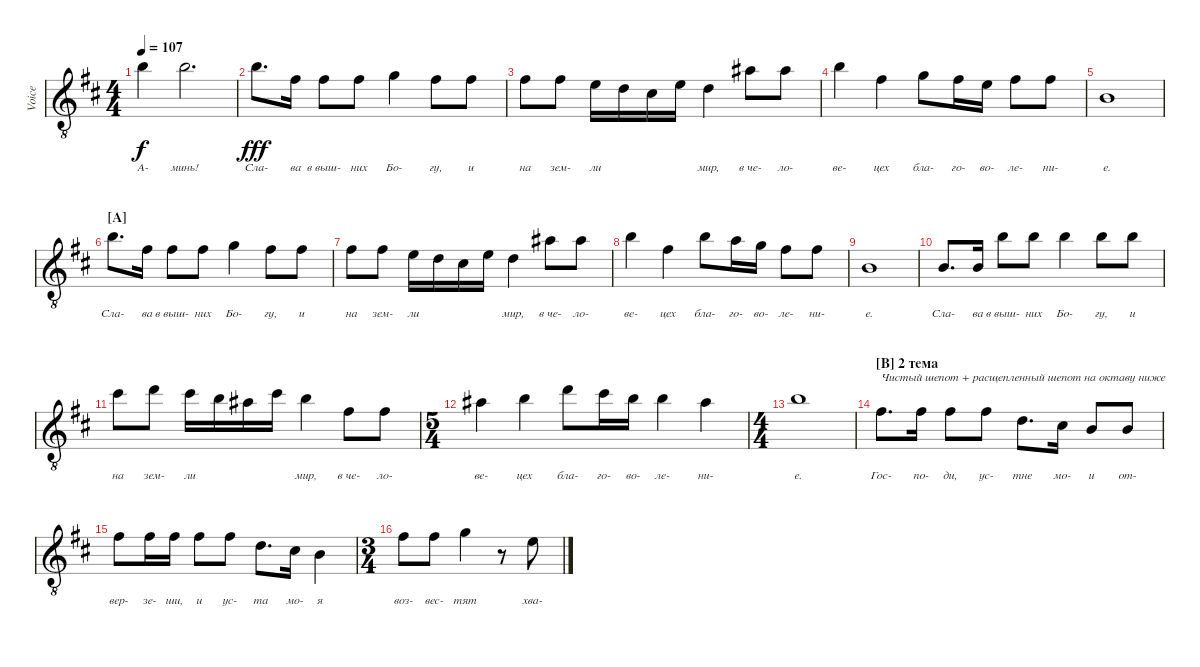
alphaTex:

\bracketExtendMode groupsimilarinstruments
\track ("Voice" "Voice") {mute multiBarRest instrument choiraahs}
\staff {score}
\tuning (E4 B3 G3 D3 A2 E2)
\ts (4 4)
\tempo 107
\clef g2
\ottava 8vb
\ks bminor
7.1{acc forcenatural}.4{lyrics (0 "А-") lyrics (1 "") lyrics (2 "") lyrics (3 "") lyrics (4 "") dy f instrument choiraahs beam Down} 7.1{acc forcenatural}.2{d lyrics (0 "минь!") lyrics (1 "") lyrics (2 "") lyrics (3 "") lyrics (4 "") beam Down} |
7.1{acc forcenatural}.8{d lyrics (0 "Сла-") lyrics (1 "") lyrics (2 "") lyrics (3 "") lyrics (4 "") dy fff beam Down} 2.1{acc #}.16{lyrics (0 "ва") lyrics (1 "") lyrics (2 "") lyrics (3 "") lyrics (4 "") beam Down} 2.1{acc #}.8{lyrics (0 "в выш-") lyrics (1 "") lyrics (2 "") lyrics (3 "") lyrics (4 "") beam Down} 2.1{acc #}.8{lyrics (0 "них") lyrics (1 "") lyrics (2 "") lyrics (3 "") lyrics (4 "") beam Down} 3.1{acc forcenatural}.4{lyrics (0 "Бо-") lyrics (1 "") lyrics (2 "") lyrics (3 "") lyrics (4 "") beam Down} 2.1{acc #}.8{lyrics (0 "гу,") lyrics (1 "") lyrics (2 "") lyrics (3 "") lyrics (4 "") beam Down} 2.1{acc #}.8{lyrics (0 "и") lyrics (1 "") lyrics (2 "") lyrics (3 "") lyrics (4 "") beam Down} |
2.1{acc #}.8{lyrics (0 "на") lyrics (1 "") lyrics (2 "") lyrics (3 "") lyrics (4 "") beam Down} 2.1{acc #}.8{lyrics (0 "зем-") lyrics (1 "") lyrics (2 "") lyrics (3 "") lyrics (4 "") beam Down} 0.1{acc forcenatural}.16{lyrics (0 "ли") lyrics (1 "") lyrics (2 "") lyrics (3 "") lyrics (4 "") beam Down} 3.2{acc forcenatural}.16{beam Down} 2.2{acc #}.16{beam Down} 0.1{acc forcenatural}.16{beam Down} 3.2{acc forcenatural}.4{lyrics (0 "мир,") lyrics (1 "") lyrics (2 "") lyrics (3 "") lyrics (4 "") beam Down} 6.1{acc #}.8{lyrics (0 "в че-") lyrics (1 "") lyrics (2 "") lyrics (3 "") lyrics (4 "") beam Down} 6.1{acc #}.8{lyrics (0 "ло-") lyrics (1 "") lyrics (2 "") lyrics (3 "") lyrics (4 "") beam Down} |
7.1{acc forcenatural}.4{lyrics (0 "ве-") lyrics (1 "") lyrics (2 "") lyrics (3 "") lyrics (4 "") beam Down} 2.1{acc #}.4{lyrics (0 "цех") lyrics (1 "") lyrics (2 "") lyrics (3 "") lyrics (4 "") beam Down} 3.1{acc forcenatural}.8{lyrics (0 "бла-") lyrics (1 "") lyrics (2 "") lyrics (3 "") lyrics (4 "") beam Down} 2.1{acc #}.16{lyrics (0 "го-") lyrics (1 "") lyrics (2 "") lyrics (3 "") lyrics (4 "") beam Down} 0.1{acc forcenatural}.16{lyrics (0 "во-") lyrics (1 "") lyrics (2 "") lyrics (3 "") lyrics (4 "") beam Down} 2.1{acc #}.8{lyrics (0 "ле-") lyrics (1 "") lyrics (2 "") lyrics (3 "") lyrics (4 "") beam Down} 2.1{acc #}.8{lyrics (0 "ни-") lyrics (1 "") lyrics (2 "") lyrics (3 "") lyrics (4 "") beam Down} |
0.2{acc forcenatural}.1{lyrics (0 "е.") lyrics (1 "") lyrics (2 "") lyrics (3 "") lyrics (4 "") beam Down} |
\section ("A" "")
7.1{acc forcenatural}.8{d lyrics (0 "Сла-") lyrics (1 "") lyrics (2 "") lyrics (3 "") lyrics (4 "") beam Down} 2.1{acc #}.16{lyrics (0 "ва") lyrics (1 "") lyrics (2 "") lyrics (3 "") lyrics (4 "") beam Down} 2.1{acc #}.8{lyrics (0 "в выш-") lyrics (1 "") lyrics (2 "") lyrics (3 "") lyrics (4 "") beam Down} 2.1{acc #}.8{lyrics (0 "них") lyrics (1 "") lyrics (2 "") lyrics (3 "") lyrics (4 "") beam Down} 3.1{acc forcenatural}.4{lyrics (0 "Бо-") lyrics (1 "") lyrics (2 "") lyrics (3 "") lyrics (4 "") beam Down} 2.1{acc #}.8{lyrics (0 "гу,") lyrics (1 "") lyrics (2 "") lyrics (3 "") lyrics (4 "") beam Down} 2.1{acc #}.8{lyrics (0 "и") lyrics (1 "") lyrics (2 "") lyrics (3 "") lyrics (4 "") beam Down} |
2.1{acc #}.8{lyrics (0 "на") lyrics (1 "") lyrics (2 "") lyrics (3 "") lyrics (4 "") beam Down} 2.1{acc #}.8{lyrics (0 "зем-") lyrics (1 "") lyrics (2 "") lyrics (3 "") lyrics (4 "") beam Down} 0.1{acc forcenatural}.16{lyrics (0 "ли") lyrics (1 "") lyrics (2 "") lyrics (3 "") lyrics (4 "") beam Down} 3.2{acc forcenatural}.16{beam Down} 2.2{acc #}.16{beam Down} 0.1{acc forcenatural}.16{beam Down} 3.2{acc forcenatural}.4{lyrics (0 "мир,") lyrics (1 "") lyrics (2 "") lyrics (3 "") lyrics (4 "") beam Down} 6.1{acc #}.8{lyrics (0 "в че-") lyrics (1 "") lyrics (2 "") lyrics (3 "") lyrics (4 "") beam Down} 6.1{acc #}.8{lyrics (0 "ло-") lyrics (1 "") lyrics (2 "") lyrics (3 "") lyrics (4 "") beam Down} |
7.1{acc forcenatural}.4{lyrics (0 "ве-") lyrics (1 "") lyrics (2 "") lyrics (3 "") lyrics (4 "") beam Down} 2.1{acc #}.4{lyrics (0 "цех") lyrics (1 "") lyrics (2 "") lyrics (3 "") lyrics (4 "") beam Down} 7.1{acc forcenatural}.8{lyrics (0 "бла-") lyrics (1 "") lyrics (2 "") lyrics (3 "") lyrics (4 "") beam Down} 5.1{acc forcenatural}.16{lyrics (0 "го-") lyrics (1 "") lyrics (2 "") lyrics (3 "") lyrics (4 "") beam Down} 3.1{acc forcenatural}.16{lyrics (0 "во-") lyrics (1 "") lyrics (2 "") lyrics (3 "") lyrics (4 "") beam Down} 2.1{acc #}.8{lyrics (0 "ле-") lyrics (1 "") lyrics (2 "") lyrics (3 "") lyrics (4 "") beam Down} 2.1{acc #}.8{lyrics (0 "ни-") lyrics (1 "") lyrics (2 "") lyrics (3 "") lyrics (4 "") beam Down} |
0.2{acc forcenatural}.1{lyrics (0 "е.") lyrics (1 "") lyrics (2 "") lyrics (3 "") lyrics (4 "") beam Down} |
0.2{acc forcenatural}.8{d lyrics (0 "Сла-") lyrics (1 "") lyrics (2 "") lyrics (3 "") lyrics (4 "") beam Up} 0.2{acc forcenatural}.16{lyrics (0 "ва") lyrics (1 "") lyrics (2 "") lyrics (3 "") lyrics (4 "") beam Up} 7.1{acc forcenatural}.8{lyrics (0 "в выш-") lyrics (1 "") lyrics (2 "") lyrics (3 "") lyrics (4 "") beam Down} 7.1{acc forcenatural}.8{lyrics (0 "них") lyrics (1 "") lyrics (2 "") lyrics (3 "") lyrics (4 "") beam Down} 7.1{acc forcenatural}.4{lyrics (0 "Бо-") lyrics (1 "") lyrics (2 "") lyrics (3 "") lyrics (4 "") beam Down} 7.1{acc forcenatural}.8{lyrics (0 "гу,") lyrics (1 "") lyrics (2 "") lyrics (3 "") lyrics (4 "") beam Down} 7.1{acc forcenatural}.8{lyrics (0 "и") lyrics (1 "") lyrics (2 "") lyrics (3 "") lyrics (4 "") beam Down} |
9.1{acc #}.8{lyrics (0 "на") lyrics (1 "") lyrics (2 "") lyrics (3 "") lyrics (4 "") beam Down} 10.1{acc forcenatural}.8{lyrics (0 "зем-") lyrics (1 "") lyrics (2 "") lyrics (3 "") lyrics (4 "") beam Down} 9.1{acc #}.16{lyrics (0 "ли") lyrics (1 "") lyrics (2 "") lyrics (3 "") lyrics (4 "") beam Down} 7.1{acc forcenatural}.16{beam Down} 6.1{acc #}.16{beam Down} 9.1{acc #}.16{beam Down} 7.1{acc forcenatural}.4{lyrics (0 "мир,") lyrics (1 "") lyrics (2 "") lyrics (3 "") lyrics (4 "") beam Down} 2.1{acc #}.8{lyrics (0 "в че-") lyrics (1 "") lyrics (2 "") lyrics (3 "") lyrics (4 "") beam Down} 2.1{acc #}.8{lyrics (0 "ло-") lyrics (1 "") lyrics (2 "") lyrics (3 "") lyrics (4 "") beam Down} |
\ts (5 4)
6.1{acc #}.4{lyrics (0 "ве-") lyrics (1 "") lyrics (2 "") lyrics (3 "") lyrics (4 "") beam Down} 7.1{acc forcenatural}.4{lyrics (0 "цех") lyrics (1 "") lyrics (2 "") lyrics (3 "") lyrics (4 "") beam Down} 10.1{acc forcenatural}.8{lyrics (0 "бла-") lyrics (1 "") lyrics (2 "") lyrics (3 "") lyrics (4 "") beam Down} 9.1{acc #}.16{lyrics (0 "го-") lyrics (1 "") lyrics (2 "") lyrics (3 "") lyrics (4 "") beam Down} 7.1{acc forcenatural}.16{lyrics (0 "во-") lyrics (1 "") lyrics (2 "") lyrics (3 "") lyrics (4 "") beam Down} 7.1{acc forcenatural}.4{lyrics (0 "ле-") lyrics (1 "") lyrics (2 "") lyrics (3 "") lyrics (4 "") beam Down} 6.1{acc #}.4{lyrics (0 "ни-") lyrics (1 "") lyrics (2 "") lyrics (3 "") lyrics (4 "") beam Down} |
\ts (4 4)
7.1{acc forcenatural}.1{lyrics (0 "е.") lyrics (1 "") lyrics (2 "") lyrics (3 "") lyrics (4 "") beam Down} |
\section ("B" "2 тема")
2.1{acc #}.8{d txt "Чистый шепот + расщепленный шепот на октаву ниже" lyrics (0 "Гос-") lyrics (1 "") lyrics (2 "") lyrics (3 "") lyrics (4 "") beam Down} 2.1{acc #}.16{lyrics (0 "по-") lyrics (1 "") lyrics (2 "") lyrics (3 "") lyrics (4 "") beam Down} 2.1{acc #}.8{lyrics (0 "ди,") lyrics (1 "") lyrics (2 "") lyrics (3 "") lyrics (4 "") beam Down} 2.1{acc #}.8{lyrics (0 "ус-") lyrics (1 "") lyrics (2 "") lyrics (3 "") lyrics (4 "") beam Down} 3.2{acc forcenatural}.8{d lyrics (0 "тне") lyrics (1 "") lyrics (2 "") lyrics (3 "") lyrics (4 "") beam Down} 2.2{acc #}.16{lyrics (0 "мо-") lyrics (1 "") lyrics (2 "") lyrics (3 "") lyrics (4 "") beam Down} 0.2{acc forcenatural}.8{lyrics (0 "и") lyrics (1 "") lyrics (2 "") lyrics (3 "") lyrics (4 "") beam Up} 0.2{acc forcenatural}.8{lyrics (0 "от-") lyrics (1 "") lyrics (2 "") lyrics (3 "") lyrics (4 "") beam Up} |
2.1{acc #}.8{lyrics (0 "вер-") lyrics (1 "") lyrics (2 "") lyrics (3 "") lyrics (4 "") beam Down} 2.1{acc #}.16{lyrics (0 "зе-") lyrics (1 "") lyrics (2 "") lyrics (3 "") lyrics (4 "") beam Down} 2.1{acc #}.16{lyrics (0 "ши,") lyrics (1 "") lyrics (2 "") lyrics (3 "") lyrics (4 "") beam Down} 2.1{acc #}.8{lyrics (0 "и") lyrics (1 "") lyrics (2 "") lyrics (3 "") lyrics (4 "") beam Down} 2.1{acc #}.8{lyrics (0 "ус-") lyrics (1 "") lyrics (2 "") lyrics (3 "") lyrics (4 "") beam Down} 3.2{acc forcenatural}.8{d lyrics (0 "та") lyrics (1 "") lyrics (2 "") lyrics (3 "") lyrics (4 "") beam Down} 2.2{acc #}.16{lyrics (0 "мо-") lyrics (1 "") lyrics (2 "") lyrics (3 "") lyrics (4 "") beam Down} 0.2{acc forcenatural}.4{lyrics (0 "я") lyrics (1 "") lyrics (2 "") lyrics (3 "") lyrics (4 "") beam Down} |
\ts (3 4)
2.1{acc #}.8{lyrics (0 "воз-") lyrics (1 "") lyrics (2 "") lyrics (3 "") lyrics (4 "") beam Down} 2.1{acc #}.8{lyrics (0 "вес-") lyrics (1 "") lyrics (2 "") lyrics (3 "") lyrics (4 "") beam Down} 3.1{acc forcenatural}.4{lyrics (0 "тят") lyrics (1 "") lyrics (2 "") lyrics (3 "") lyrics (4 "") beam Down} r.8{beam Down} 0.1{acc forcenatural}.8{lyrics (0 "хва-") lyrics (1 "") lyrics (2 "") lyrics (3 "") lyrics (4 "") beam Down}
